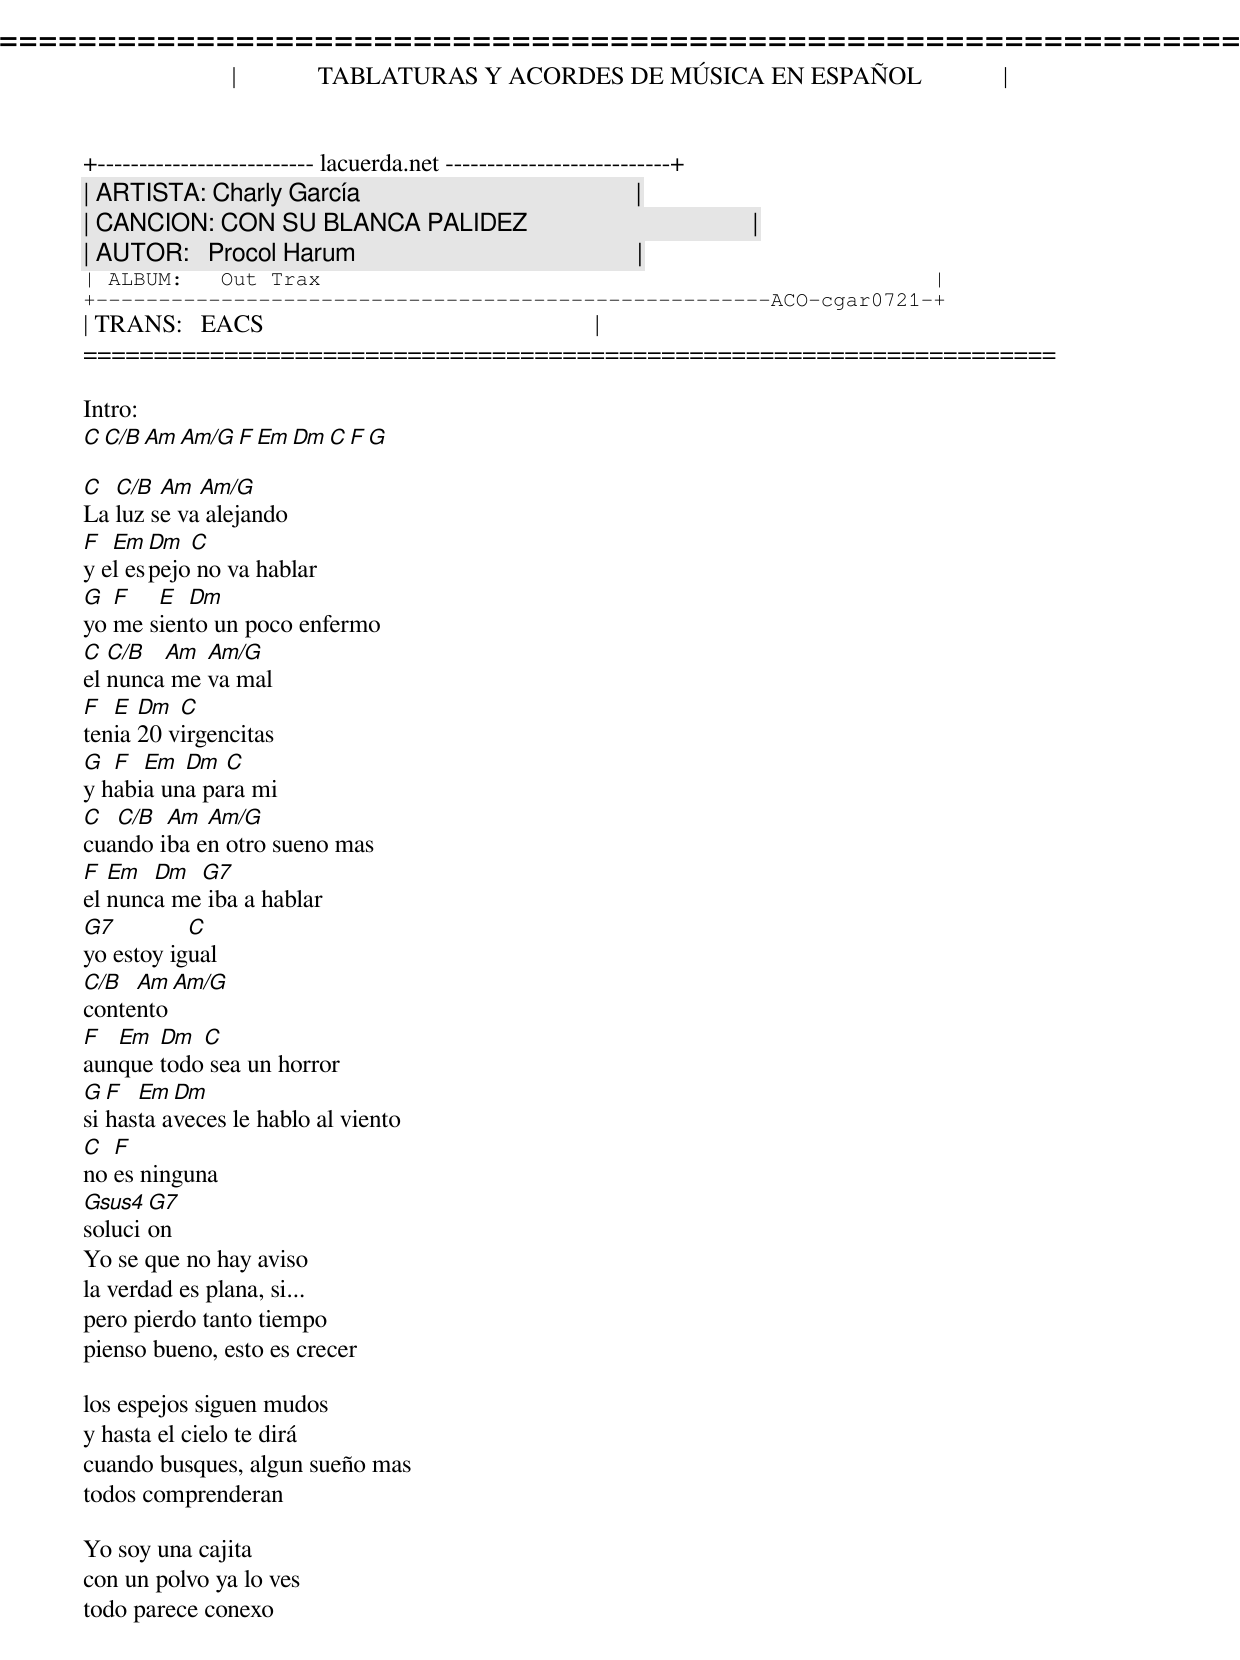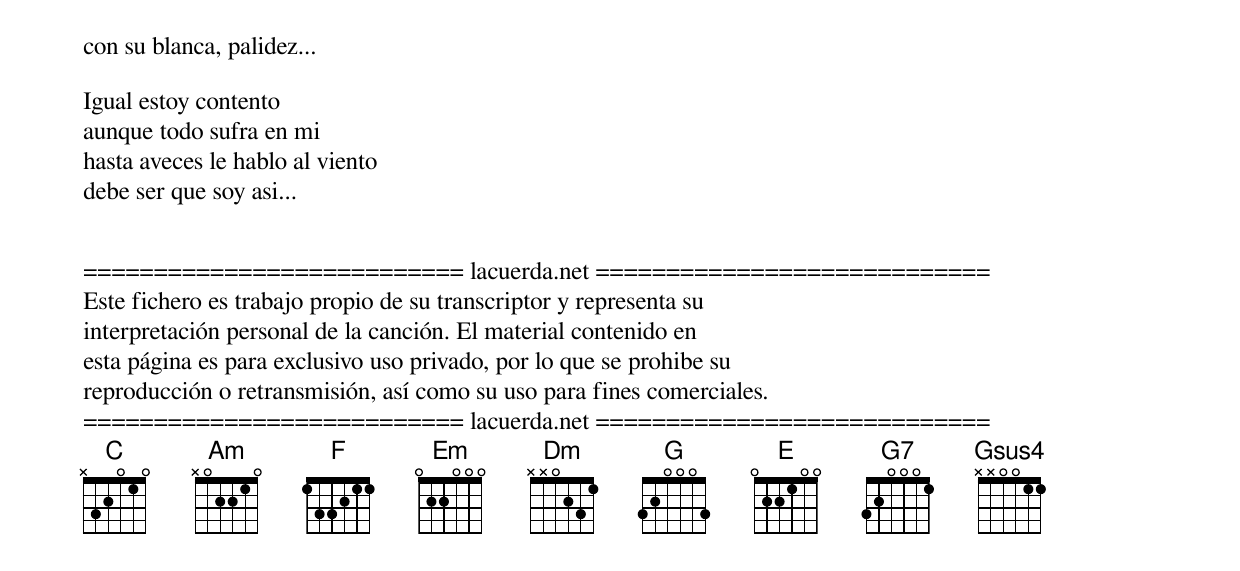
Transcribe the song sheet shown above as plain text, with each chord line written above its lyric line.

=====================================================================
|             TABLATURAS Y ACORDES DE MÚSICA EN ESPAÑOL             |
+-------------------------- lacuerda.net ---------------------------+
| ARTISTA: Charly García                                            |
| CANCION: CON SU BLANCA PALIDEZ                                    |
| AUTOR:   Procol Harum                                             |
| ALBUM:   Out Trax                                                 |
+------------------------------------------------------ACO-cgar0721-+
| TRANS:   EACS                                                     |
=====================================================================

Intro:
C  C/B  Am  Am/G  F  Em  Dm  C   F   G

C  C/B  Am  Am/G
La luz se va alejando
F  Em  Dm  C
y el espejo no va hablar
G  F   E  Dm
yo me siento un poco enfermo
C  C/B  Am  Am/G
el nunca me va mal
F  E  Dm  C
tenia 20 virgencitas
G  F  Em  Dm  C
y habia una para mi
C  C/B  Am  Am/G
cuando iba en otro sueno mas
F  Em  Dm  G7
el nunca me iba a hablar
G7         C
yo estoy igual
C/B  Am  Am/G
contento
F  Em  Dm  C
aunque todo sea un horror
G  F  Em  Dm
si hasta aveces le hablo al viento
C  F
no es ninguna
Gsus4 G7
solucion
Yo se que no hay aviso
la verdad es plana, si...
pero pierdo tanto tiempo
pienso bueno, esto es crecer

los espejos siguen mudos
y hasta el cielo te dirá
cuando busques, algun sueño mas
todos comprenderan

Yo soy una cajita
con un polvo ya lo ves
todo parece conexo
con su blanca, palidez...

Igual estoy contento
aunque todo sufra en mi
hasta aveces le hablo al viento
debe ser que soy asi...


=========================== lacuerda.net ============================
Este fichero es trabajo propio de su transcriptor y representa su
interpretación personal de la canción. El material contenido en
esta página es para exclusivo uso privado, por lo que se prohibe su
reproducción o retransmisión, así como su uso para fines comerciales.
=========================== lacuerda.net ============================
